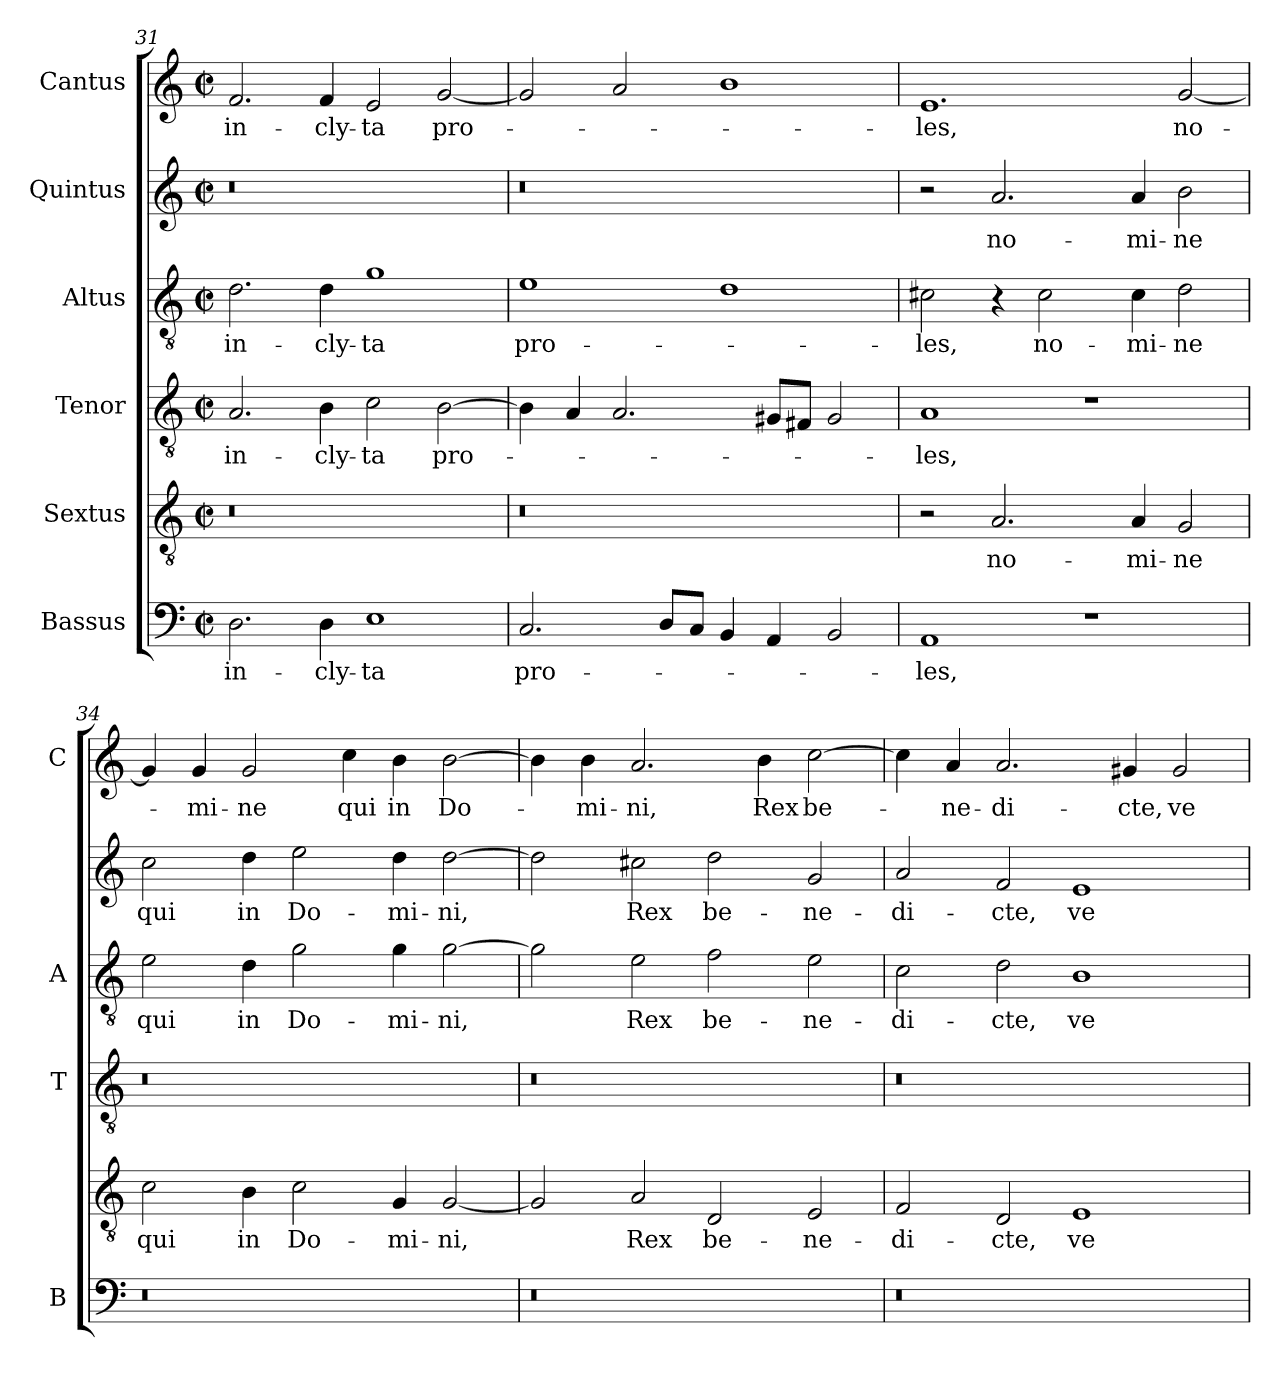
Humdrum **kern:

**kern	**text	**kern	**text	**kern	**text	**kern	**text	**kern	**text	**kern	**text
*part6	*part6	*part5	*part5	*part4	*part4	*part3	*part3	*part2	*part2	*part1	*part1
*staff6	*staff6	*staff5	*staff5	*staff4	*staff4	*staff3	*staff3	*staff2	*staff2	*staff1	*staff1
*I"Bassus	*	*I"Sextus	*	*I"Tenor	*	*I"Altus	*	*I"Quintus	*	*I"Cantus	*
*I'B	*	*	*	*I'T	*	*I'A	*	*	*	*I'C	*
*clefF4	*	*clefGv2	*	*clefGv2	*	*clefGv2	*	*clefG2	*	*clefG2	*
*k[]	*	*k[]	*	*k[]	*	*k[]	*	*k[]	*	*k[]	*
*C:	*	*C:	*	*C:	*	*C:	*	*C:	*	*C:	*
*M2/2	*	*M2/2	*	*M2/2	*	*M2/2	*	*M2/2	*	*M2/2	*
*met(c|)	*	*met(c|)	*	*met(c|)	*	*met(c|)	*	*met(c|)	*	*met(c|)	*
=31	=31	=31	=31	=31	=31	=31	=31	=31	=31	=31	=31
2.D\	in-	0r	.	2.A/	in-	2.d\	in-	0r	.	2.f/	in-
4D\	-cly-	.	.	4B\	-cly-	4d\	-cly-	.	.	4f/	-cly-
1E	-ta	.	.	2c\	-ta	1g	-ta	.	.	2e/	-ta
.	.	.	.	[2B\	pro-	.	.	.	.	[2g/	pro-
=32	=32	=32	=32	=32	=32	=32	=32	=32	=32	=32	=32
2.C/	pro-	0r	.	4B\]	.	1e	pro-	0r	.	2g/]	.
.	.	.	.	4A/	.	.	.	.	.	.	.
.	.	.	.	2.A/	.	.	.	.	.	2a/	.
8D/L	.	.	.	.	.	.	.	.	.	.	.
8C/J	.	.	.	.	.	.	.	.	.	.	.
4BB/	.	.	.	.	.	1d	.	.	.	1b	.
4AA/	.	.	.	8G#X/L	.	.	.	.	.	.	.
.	.	.	.	8F#X/J	.	.	.	.	.	.	.
2BB/	.	.	.	2G#/	.	.	.	.	.	.	.
=33	=33	=33	=33	=33	=33	=33	=33	=33	=33	=33	=33
1AA	-les,	2r	.	1A	-les,	2c#X\	-les,	2r	.	1.e	-les,
.	.	2.A/	no-	.	.	4r	.	2.a/	no-	.	.
.	.	.	.	.	.	2c#\	no-	.	.	.	.
1r	.	.	.	1r	.	.	.	.	.	.	.
.	.	4A/	-mi-	.	.	4c#\	-mi-	4a/	-mi-	.	.
.	.	2G/	-ne	.	.	2d\	-ne	2b\	-ne	[2g/	no-
!!LO:LB:g=z
=34	=34	=34	=34	=34	=34	=34	=34	=34	=34	=34	=34
0r	.	2c\	qui	0r	.	2e\	qui	2cc\	qui	4g/]	.
.	.	.	.	.	.	.	.	.	.	4g/	-mi-
.	.	4B\	in	.	.	4d\	in	4dd\	in	2g/	-ne
.	.	2c\	Do-	.	.	2g\	Do-	2ee\	Do-	.	.
.	.	.	.	.	.	.	.	.	.	4cc\	qui
.	.	4G/	-mi-	.	.	4g\	-mi-	4dd\	-mi-	4b\	in
.	.	[2G/	-ni,	.	.	[2g\	-ni,	[2dd\	-ni,	[2b\	Do-
=35	=35	=35	=35	=35	=35	=35	=35	=35	=35	=35	=35
0r	.	2G/]	.	0r	.	2g\]	.	2dd\]	.	4b\]	.
.	.	.	.	.	.	.	.	.	.	4b\	-mi-
.	.	2A/	Rex	.	.	2e\	Rex	2cc#X\	Rex	2.a/	-ni,
.	.	2D/	be-	.	.	2f\	be-	2dd\	be-	.	.
.	.	.	.	.	.	.	.	.	.	4b\	Rex
.	.	2E/	-ne-	.	.	2e\	-ne-	2g/	-ne-	[2cc\	be-
=36	=36	=36	=36	=36	=36	=36	=36	=36	=36	=36	=36
0r	.	2F/	-di-	0r	.	2c\	-di-	2a/	-di-	4cc\]	.
.	.	.	.	.	.	.	.	.	.	4a/	-ne-
.	.	2D/	-cte,	.	.	2d\	-cte,	2f/	-cte,	2.a/	-di-
.	.	1E	ve-	.	.	1B	ve-	1e	ve-	.	.
.	.	.	.	.	.	.	.	.	.	4g#X/	-cte,
.	.	.	.	.	.	.	.	.	.	2g#/	ve-
=	=	=	=	=	=	=	=	=	=	=	=
*-	*-	*-	*-	*-	*-	*-	*-	*-	*-	*-	*-
